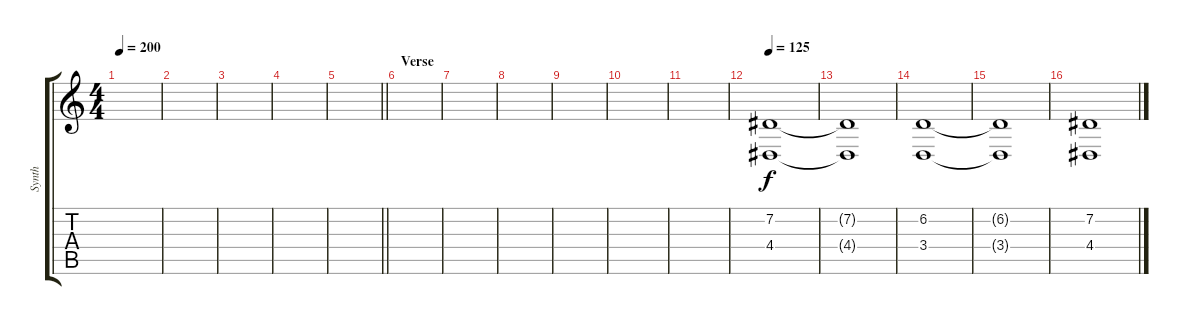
\track ("Synth" "Synth") {instrument stringensemble1}
\staff {score tabs}
\tuning (Db4 Ab3 E3 B2 Gb2 B1) {hide}
\ts (4 4)
\tempo 200
\clef g2
\ks c
|
|
|
|
\barLineRight lightlight
|
\section ("" "Verse")
|
|
|
|
|
|
\tempo 125
(7.2 4.4).1 |
(7.2{t} 4.4{t}).1 |
(6.2 3.4).1 |
(6.2{t} 3.4{t}).1 |
(7.2 4.4).1
